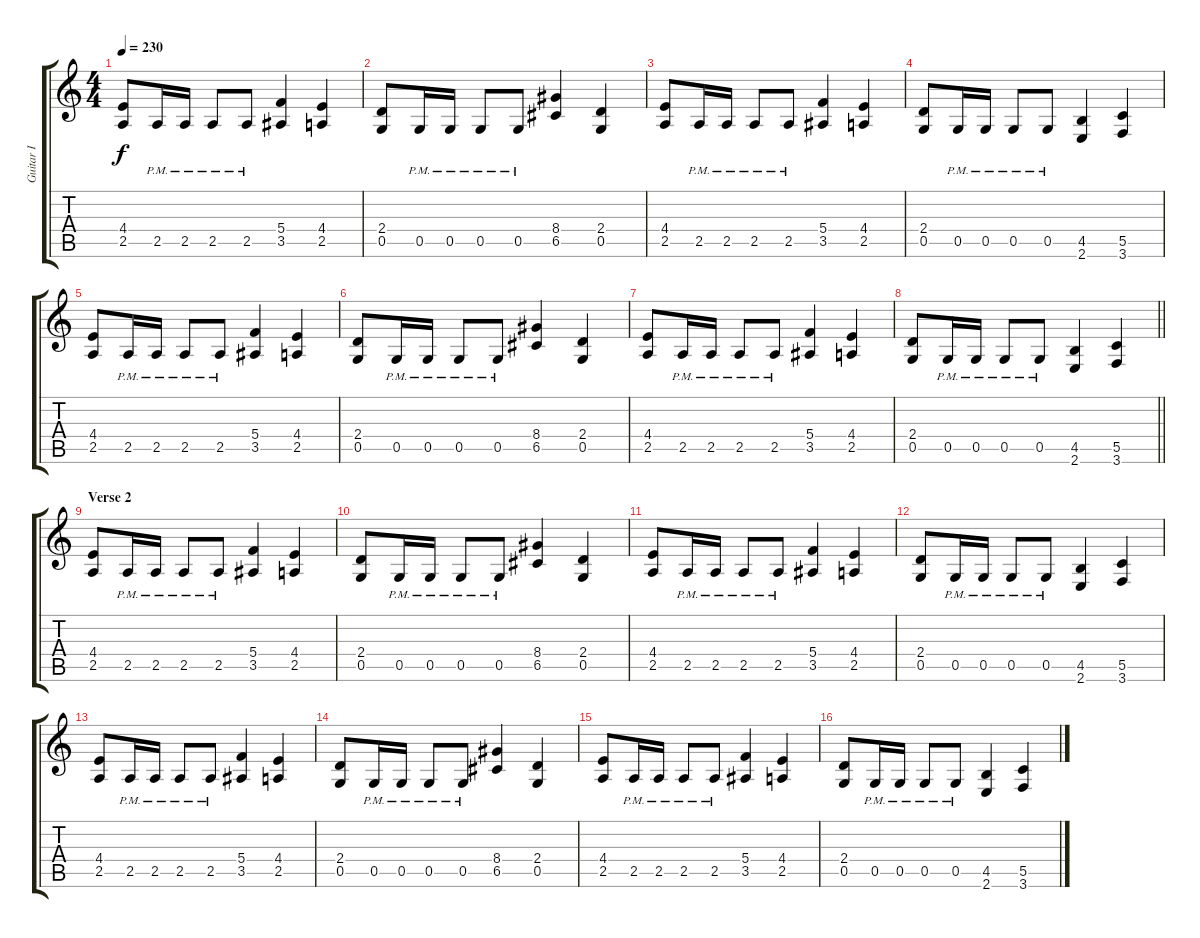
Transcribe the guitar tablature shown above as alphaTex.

\track ("Guitar I" "Guitar I") {instrument distortionguitar}
\staff {score tabs}
\tuning (D4 A3 F3 C3 G2 D2) {hide}
\ts (4 4)
\tempo 230
\clef g2
\ks c
(4.4 2.5).8{dy f} 2.5{pm}.16 2.5{pm}.16 2.5{pm}.8 2.5{pm}.8 (5.4 3.5).4 (4.4 2.5).4 |
(2.4 0.5).8 0.5{pm}.16 0.5{pm}.16 0.5{pm}.8 0.5{pm}.8 (8.4 6.5).4 (2.4 0.5).4 |
(4.4 2.5).8 2.5{pm}.16 2.5{pm}.16 2.5{pm}.8 2.5{pm}.8 (5.4 3.5).4 (4.4 2.5).4 |
(2.4 0.5).8 0.5{pm}.16 0.5{pm}.16 0.5{pm}.8 0.5{pm}.8 (4.5 2.6).4 (5.5 3.6).4 |
(4.4 2.5).8 2.5{pm}.16 2.5{pm}.16 2.5{pm}.8 2.5{pm}.8 (5.4 3.5).4 (4.4 2.5).4 |
(2.4 0.5).8 0.5{pm}.16 0.5{pm}.16 0.5{pm}.8 0.5{pm}.8 (8.4 6.5).4 (2.4 0.5).4 |
(4.4 2.5).8 2.5{pm}.16 2.5{pm}.16 2.5{pm}.8 2.5{pm}.8 (5.4 3.5).4 (4.4 2.5).4 |
\barLineRight lightlight
(2.4 0.5).8 0.5{pm}.16 0.5{pm}.16 0.5{pm}.8 0.5{pm}.8 (4.5 2.6).4 (5.5 3.6).4 |
\section ("" "Verse 2")
(4.4 2.5).8 2.5{pm}.16 2.5{pm}.16 2.5{pm}.8 2.5{pm}.8 (5.4 3.5).4 (4.4 2.5).4 |
(2.4 0.5).8 0.5{pm}.16 0.5{pm}.16 0.5{pm}.8 0.5{pm}.8 (8.4 6.5).4 (2.4 0.5).4 |
(4.4 2.5).8 2.5{pm}.16 2.5{pm}.16 2.5{pm}.8 2.5{pm}.8 (5.4 3.5).4 (4.4 2.5).4 |
(2.4 0.5).8 0.5{pm}.16 0.5{pm}.16 0.5{pm}.8 0.5{pm}.8 (4.5 2.6).4 (5.5 3.6).4 |
(4.4 2.5).8 2.5{pm}.16 2.5{pm}.16 2.5{pm}.8 2.5{pm}.8 (5.4 3.5).4 (4.4 2.5).4 |
(2.4 0.5).8 0.5{pm}.16 0.5{pm}.16 0.5{pm}.8 0.5{pm}.8 (8.4 6.5).4 (2.4 0.5).4 |
(4.4 2.5).8 2.5{pm}.16 2.5{pm}.16 2.5{pm}.8 2.5{pm}.8 (5.4 3.5).4 (4.4 2.5).4 |
(2.4 0.5).8 0.5{pm}.16 0.5{pm}.16 0.5{pm}.8 0.5{pm}.8 (4.5 2.6).4 (5.5 3.6).4
